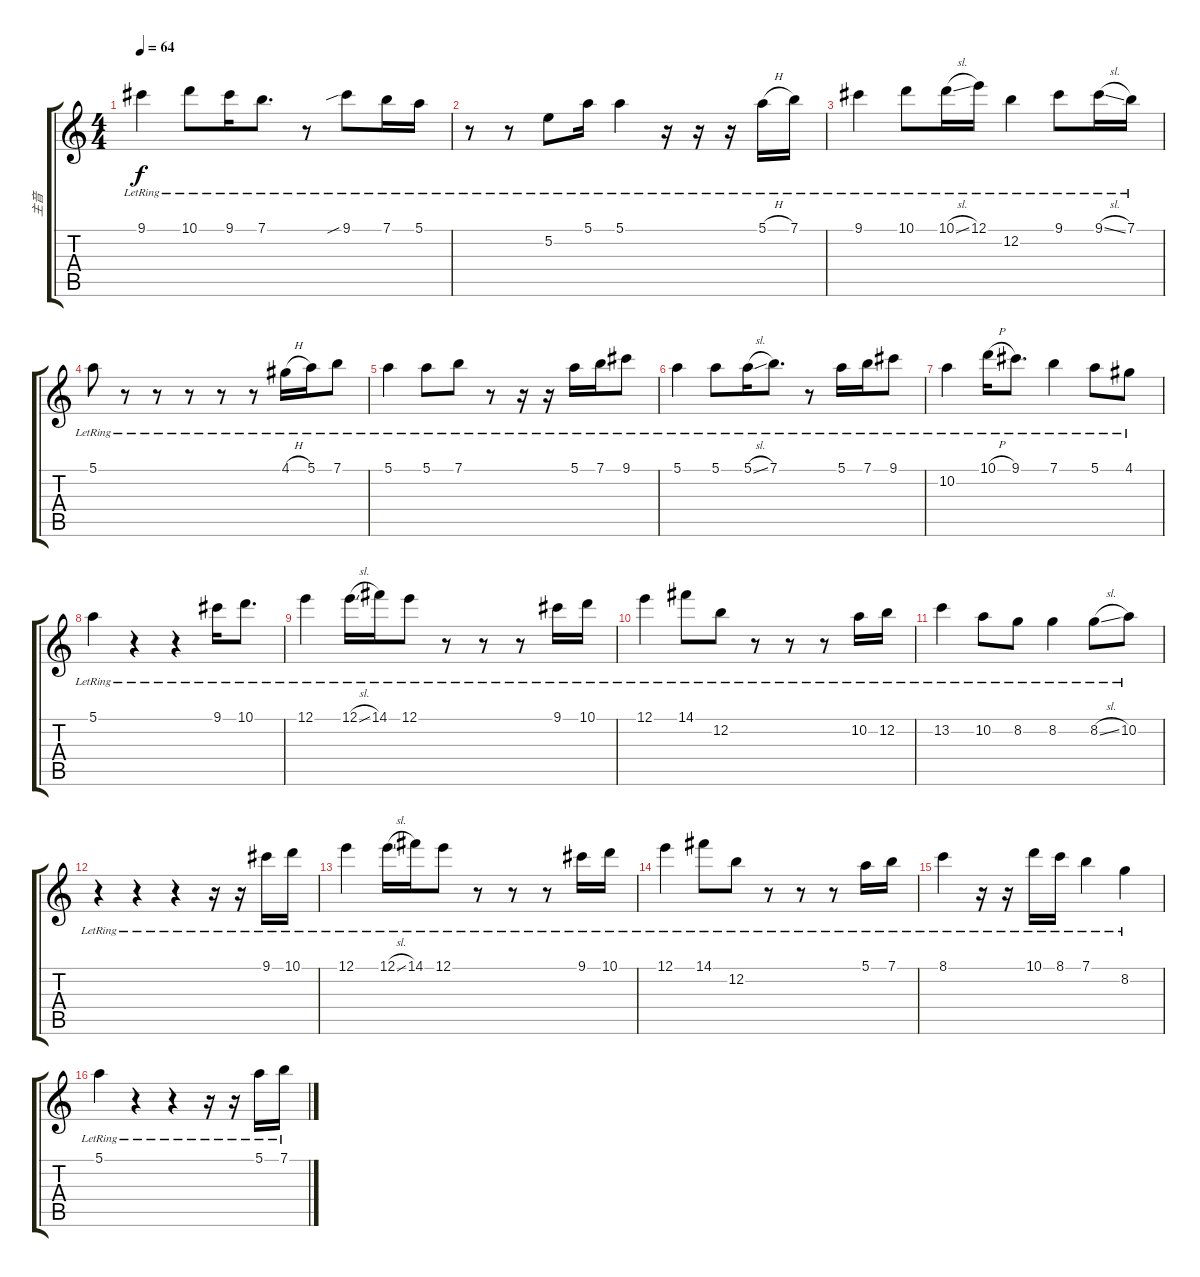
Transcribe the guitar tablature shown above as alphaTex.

\track ("主音" "主音") {instrument acousticguitarnylon}
\staff {score tabs}
\tuning (E4 B3 G3 D3 A2 E2) {hide}
\ts (4 4)
\tempo 64
\clef g2
\ks c
9.1{lr}.4{dy f} 10.1{lr}.8 9.1{lr}.16 7.1{lr}.8{d} r.8 9.1{sib lr}.8 7.1{lr}.16 5.1{lr}.16 |
r.8 r.8 5.2{lr}.8 5.1{lr}.16 5.1{lr}.4 r.16 r.16 r.16 5.1{h lr}.16 7.1{lr}.16 |
9.1{lr}.4 10.1{lr}.8 10.1{sl lr}.16 12.1{lr}.16 12.2{lr}.4 9.1{lr}.8 9.1{sl lr}.16 7.1{lr}.16 |
5.1{lr}.8 r.8 r.8 r.8 r.8 r.8 4.1{h lr}.16 5.1{lr}.16 7.1{lr}.8 |
5.1{lr}.4 5.1{lr}.8 7.1{lr}.8 r.8 r.16 r.16 5.1{lr}.16 7.1{lr}.16 9.1{lr}.8 |
5.1{lr}.4 5.1{lr}.8 5.1{sl lr}.16 7.1{lr}.8{d} r.8 5.1{lr}.16 7.1{lr}.16 9.1{lr}.8 |
10.2{lr}.4 10.1{h lr}.16 9.1{lr}.8{d} 7.1{lr}.4 5.1{lr}.8 4.1{lr}.8 |
5.1{lr}.4 r.4 r.4 9.1{lr}.16 10.1{lr}.8{d} |
12.1{lr}.4 12.1{sl lr}.16 14.1{lr}.16 12.1{lr}.8 r.8 r.8 r.8 9.1{lr}.16 10.1{lr}.16 |
12.1{lr}.4 14.1{lr}.8 12.2{lr}.8 r.8 r.8 r.8 10.2{lr}.16 12.2{lr}.16 |
13.2{lr}.4 10.2{lr}.8 8.2{lr}.8 8.2{lr}.4 8.2{sl lr}.8 10.2{lr}.8 |
r.4 r.4 r.4 r.16 r.16 9.1{lr}.16 10.1{lr}.16 |
12.1{lr}.4 12.1{sl lr}.16 14.1{lr}.16 12.1{lr}.8 r.8 r.8 r.8 9.1{lr}.16 10.1{lr}.16 |
12.1{lr}.4 14.1{lr}.8 12.2{lr}.8 r.8 r.8 r.8 5.1{lr}.16 7.1{lr}.16 |
8.1{lr}.4 r.16 r.16 10.1{lr}.16 8.1{lr}.16 7.1{lr}.4 8.2{lr}.4 |
5.1{lr}.4 r.4 r.4 r.16 r.16 5.1{lr}.16 7.1{lr}.16
